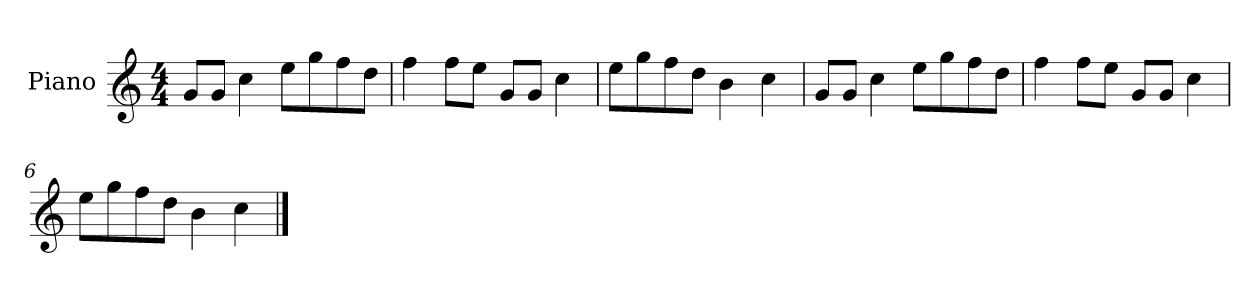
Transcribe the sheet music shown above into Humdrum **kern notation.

**kern
*part1
*staff1
*I"Piano
*I'P-no
*clefG2
*k[]
*M4/4
*MM90
=1
8g/L
8g/J
4cc\
8ee\L
8gg\
8ff\
8dd\J
=2
4ff\
8ff\L
8ee\J
8g/L
8g/J
4cc\
=3
8ee\L
8gg\
8ff\
8dd\J
4b\
4cc\
=4
8g/L
8g/J
4cc\
8ee\L
8gg\
8ff\
8dd\J
=5
4ff\
8ff\L
8ee\J
8g/L
8g/J
4cc\
=6
8ee\L
8gg\
8ff\
8dd\J
4b\
4cc\
==
*-
